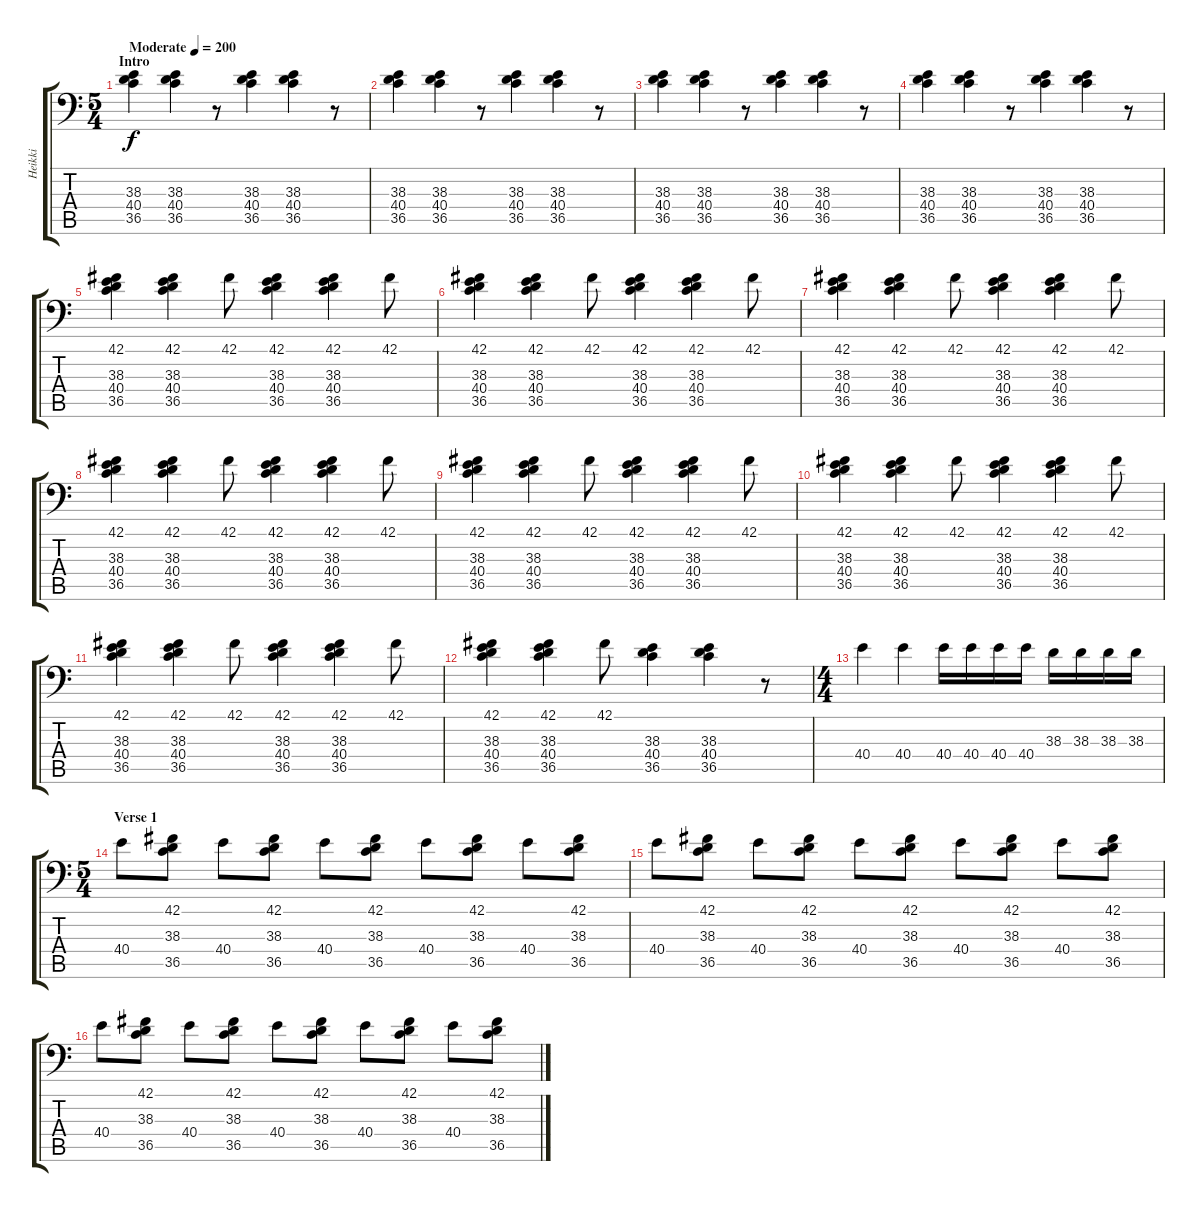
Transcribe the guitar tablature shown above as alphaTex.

\track ("Heikki" "Heikki") {instrument acousticgrandpiano}
\staff {score tabs}
\tuning (C-1 C-1 C-1 C-1 C-1 C-1) {hide}
\ts (5 4)
\section ("" "Intro")
\tempo (200 "Moderate")
\clef f4
\ks c
(38.3 40.4 36.5).4{dy f instrument acousticgrandpiano} (38.3 40.4 36.5).4 r.8 (38.3 40.4 36.5).4 (38.3 40.4 36.5).4 r.8 |
(38.3 40.4 36.5).4 (38.3 40.4 36.5).4 r.8 (38.3 40.4 36.5).4 (38.3 40.4 36.5).4 r.8 |
(38.3 40.4 36.5).4 (38.3 40.4 36.5).4 r.8 (38.3 40.4 36.5).4 (38.3 40.4 36.5).4 r.8 |
(38.3 40.4 36.5).4 (38.3 40.4 36.5).4 r.8 (38.3 40.4 36.5).4 (38.3 40.4 36.5).4 r.8 |
(42.1 38.3 40.4 36.5).4 (42.1 38.3 40.4 36.5).4 42.1.8 (42.1 38.3 40.4 36.5).4 (42.1 38.3 40.4 36.5).4 42.1.8 |
(42.1 38.3 40.4 36.5).4 (42.1 38.3 40.4 36.5).4 42.1.8 (42.1 38.3 40.4 36.5).4 (42.1 38.3 40.4 36.5).4 42.1.8 |
(42.1 38.3 40.4 36.5).4 (42.1 38.3 40.4 36.5).4 42.1.8 (42.1 38.3 40.4 36.5).4 (42.1 38.3 40.4 36.5).4 42.1.8 |
(42.1 38.3 40.4 36.5).4 (42.1 38.3 40.4 36.5).4 42.1.8 (42.1 38.3 40.4 36.5).4 (42.1 38.3 40.4 36.5).4 42.1.8 |
(42.1 38.3 40.4 36.5).4 (42.1 38.3 40.4 36.5).4 42.1.8 (42.1 38.3 40.4 36.5).4 (42.1 38.3 40.4 36.5).4 42.1.8 |
(42.1 38.3 40.4 36.5).4 (42.1 38.3 40.4 36.5).4 42.1.8 (42.1 38.3 40.4 36.5).4 (42.1 38.3 40.4 36.5).4 42.1.8 |
(42.1 38.3 40.4 36.5).4 (42.1 38.3 40.4 36.5).4 42.1.8 (42.1 38.3 40.4 36.5).4 (42.1 38.3 40.4 36.5).4 42.1.8 |
(42.1 38.3 40.4 36.5).4 (42.1 38.3 40.4 36.5).4 42.1.8 (38.3 40.4 36.5).4 (38.3 40.4 36.5).4 r.8 |
\ts (4 4)
40.4.4 40.4.4 40.4.16 40.4.16 40.4.16 40.4.16 38.3.16 38.3.16 38.3.16 38.3.16 |
\ts (5 4)
\section ("" "Verse 1")
40.4.8 (42.1 38.3 36.5).8 40.4.8 (42.1 38.3 36.5).8 40.4.8 (42.1 38.3 36.5).8 40.4.8 (42.1 38.3 36.5).8 40.4.8 (42.1 38.3 36.5).8 |
40.4.8 (42.1 38.3 36.5).8 40.4.8 (42.1 38.3 36.5).8 40.4.8 (42.1 38.3 36.5).8 40.4.8 (42.1 38.3 36.5).8 40.4.8 (42.1 38.3 36.5).8 |
40.4.8 (42.1 38.3 36.5).8 40.4.8 (42.1 38.3 36.5).8 40.4.8 (42.1 38.3 36.5).8 40.4.8 (42.1 38.3 36.5).8 40.4.8 (42.1 38.3 36.5).8
